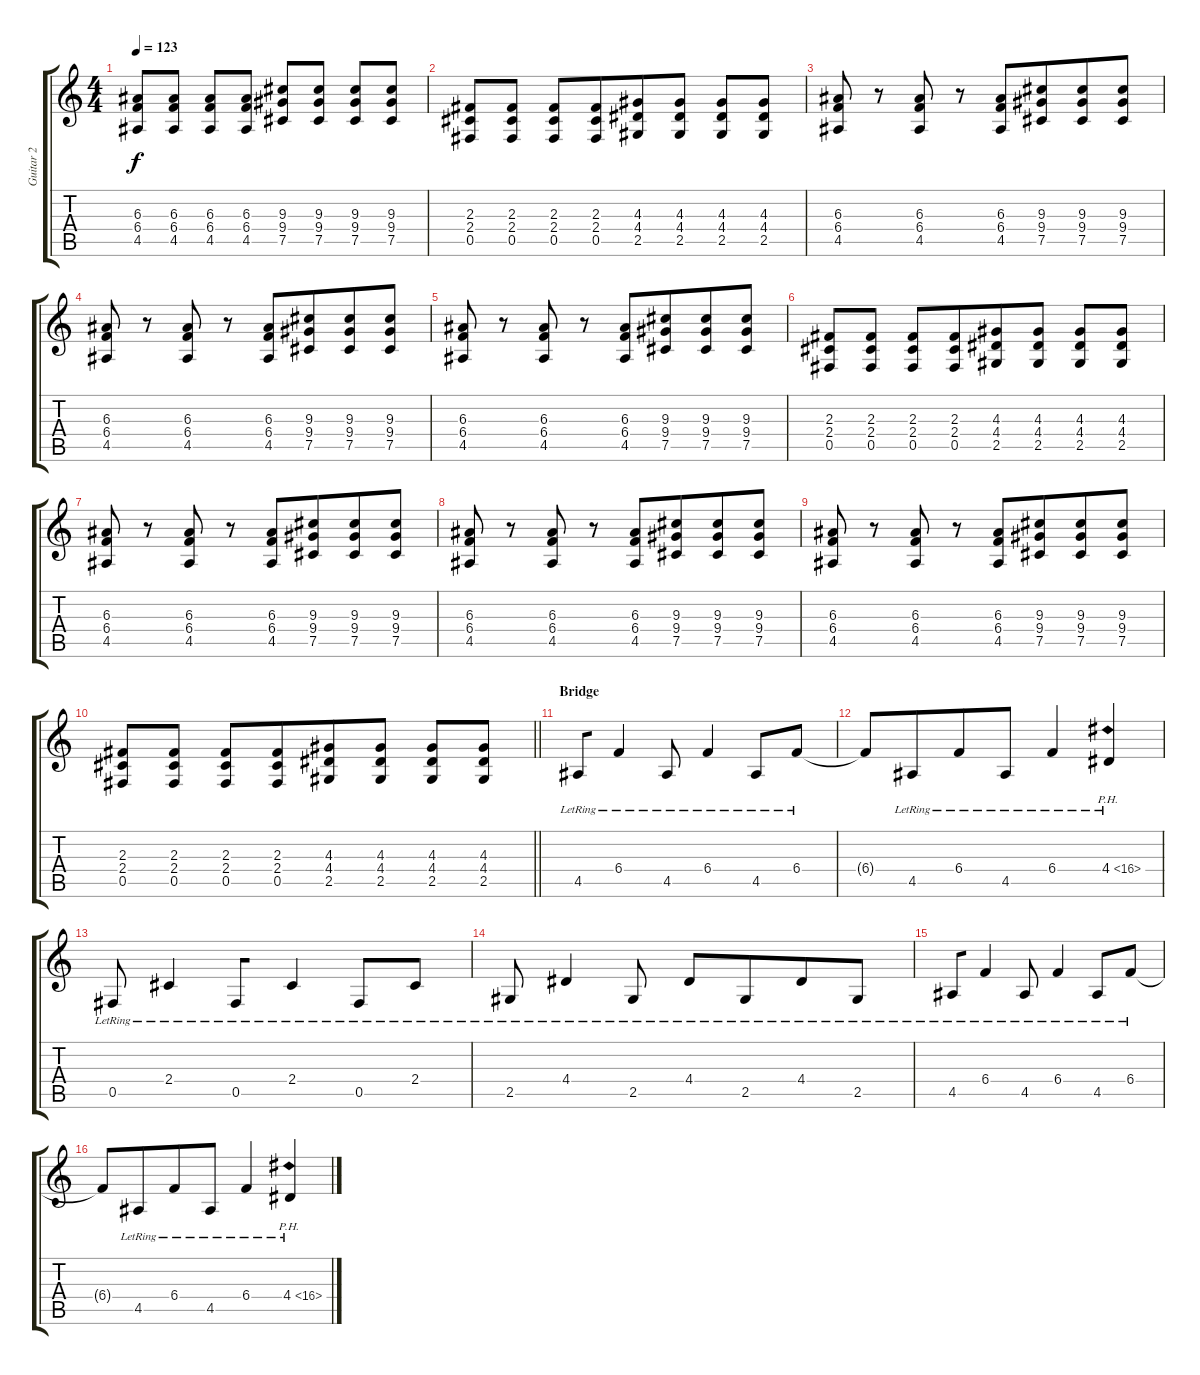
\track ("Guitar 2" "Guitar 2") {instrument distortionguitar}
\staff {score tabs}
\tuning (Db4 Ab3 E3 B2 Gb2 B1) {hide}
\ts (4 4)
\tempo 123
\clef g2
\ks c
(6.3 6.4 4.5).8{dy f} (6.3 6.4 4.5).8 (6.3 6.4 4.5).8 (6.3 6.4 4.5).8 (9.3 9.4 7.5).8 (9.3 9.4 7.5).8 (9.3 9.4 7.5).8 (9.3 9.4 7.5).8 |
(2.3 2.4 0.5).8{beam merge} (2.3 2.4 0.5).8 (2.3 2.4 0.5).8 (2.3 2.4 0.5).8{beam merge} (4.3 4.4 2.5).8{beam merge} (4.3 4.4 2.5).8 (4.3 4.4 2.5).8 (4.3 4.4 2.5).8 |
(6.3 6.4 4.5).8 r.8 (6.3 6.4 4.5).8 r.8 (6.3 6.4 4.5).8{beam merge} (9.3 9.4 7.5).8{beam merge} (9.3 9.4 7.5).8 (9.3 9.4 7.5).8 |
(6.3 6.4 4.5).8 r.8 (6.3 6.4 4.5).8 r.8 (6.3 6.4 4.5).8{beam merge} (9.3 9.4 7.5).8{beam merge} (9.3 9.4 7.5).8 (9.3 9.4 7.5).8 |
(6.3 6.4 4.5).8 r.8 (6.3 6.4 4.5).8 r.8 (6.3 6.4 4.5).8{beam merge} (9.3 9.4 7.5).8{beam merge} (9.3 9.4 7.5).8 (9.3 9.4 7.5).8 |
(2.3 2.4 0.5).8{beam merge} (2.3 2.4 0.5).8 (2.3 2.4 0.5).8 (2.3 2.4 0.5).8{beam merge} (4.3 4.4 2.5).8{beam merge} (4.3 4.4 2.5).8 (4.3 4.4 2.5).8 (4.3 4.4 2.5).8 |
(6.3 6.4 4.5).8 r.8 (6.3 6.4 4.5).8 r.8 (6.3 6.4 4.5).8{beam merge} (9.3 9.4 7.5).8{beam merge} (9.3 9.4 7.5).8 (9.3 9.4 7.5).8 |
(6.3 6.4 4.5).8 r.8 (6.3 6.4 4.5).8 r.8 (6.3 6.4 4.5).8{beam merge} (9.3 9.4 7.5).8{beam merge} (9.3 9.4 7.5).8 (9.3 9.4 7.5).8 |
(6.3 6.4 4.5).8 r.8 (6.3 6.4 4.5).8 r.8 (6.3 6.4 4.5).8{beam merge} (9.3 9.4 7.5).8{beam merge} (9.3 9.4 7.5).8 (9.3 9.4 7.5).8 |
\barLineRight lightlight
(2.3 2.4 0.5).8{beam merge} (2.3 2.4 0.5).8 (2.3 2.4 0.5).8 (2.3 2.4 0.5).8{beam merge} (4.3 4.4 2.5).8{beam merge} (4.3 4.4 2.5).8 (4.3 4.4 2.5).8 (4.3 4.4 2.5).8 |
\section ("" "Bridge")
4.5{lr}.8{beam merge} 6.4{lr}.4 4.5{lr}.8 6.4{lr}.4 4.5{lr}.8 6.4{lr}.8 |
6.4{t}.8{beam merge} 4.5{lr}.8{beam merge} 6.4{lr}.8 4.5{lr}.8{beam merge} 6.4{lr}.4{beam merge} 4.4{ph 12 lr}.4 |
0.5{lr}.8 2.4{lr}.4{beam merge} 0.5{lr}.8{beam merge} 2.4{lr}.4{beam merge} 0.5{lr}.8 2.4{lr}.8 |
2.5{lr}.8 4.4{lr}.4 2.5{lr}.8 4.4{lr}.8 2.5{lr}.8{beam merge} 4.4{lr}.8{beam merge} 2.5{lr}.8 |
4.5{lr}.8{beam merge} 6.4{lr}.4 4.5{lr}.8 6.4{lr}.4 4.5{lr}.8 6.4{lr}.8 |
6.4{t}.8{beam merge} 4.5{lr}.8{beam merge} 6.4{lr}.8 4.5{lr}.8{beam merge} 6.4{lr}.4{beam merge} 4.4{ph 12 lr}.4
